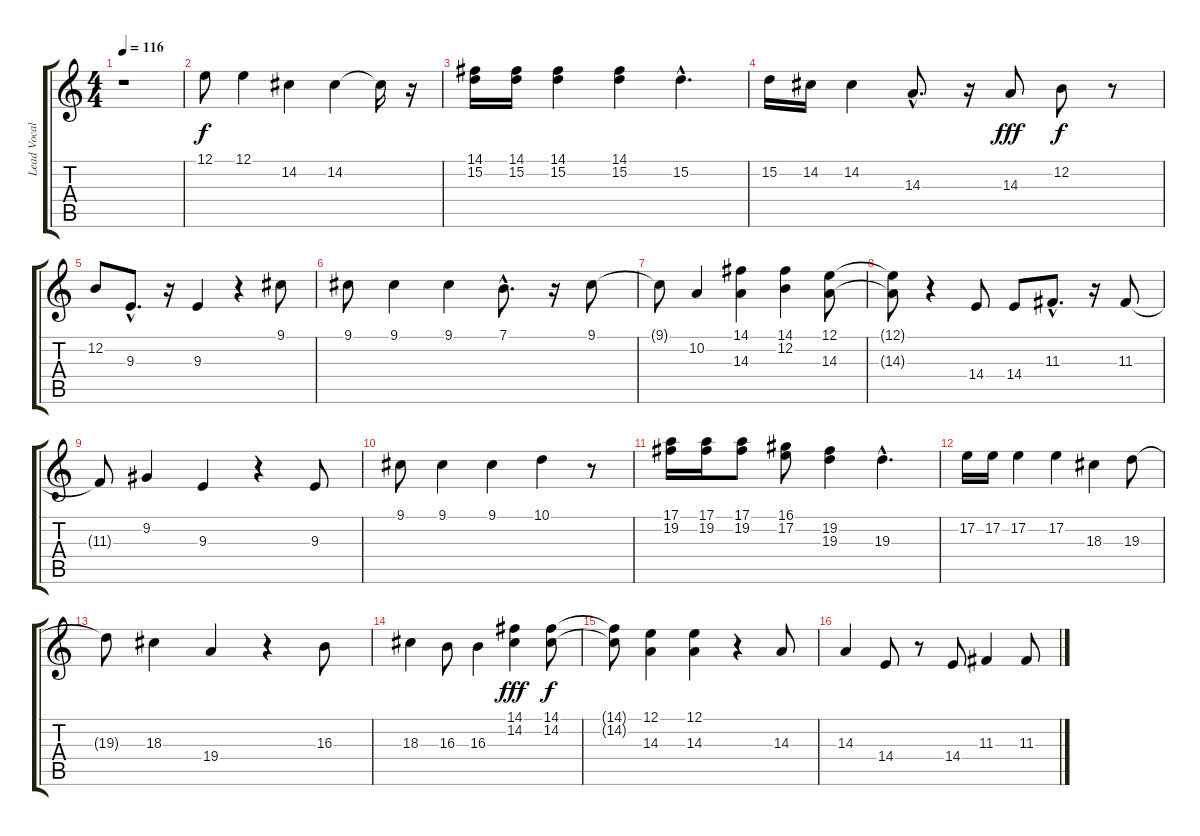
\track ("Lead Vocals" "Lead Vocal") {instrument choiraahs}
\staff {score tabs}
\tuning (E4 B3 G3 D3 A2 E2) {hide}
\ts (4 4)
\tempo 116
\clef g2
\ks c
r.1{dy f} |
12.1.8 12.1.4 14.2.4 14.2.4 14.2{t}.16 r.16 |
(14.1 15.2).16 (14.1 15.2).16 (14.1 15.2).4 (14.1 15.2).4 15.2{hac}.4{d} |
15.2.16 14.2.16 14.2.4 14.3{hac}.8{d} r.16 14.3.8{dy fff} 12.2.8{dy f} r.8 |
12.2.8 9.3{hac}.8{d} r.16 9.3.4 r.4 9.1.8 |
9.1.8 9.1.4 9.1.4 7.1{hac}.8{d} r.16 9.1.8 |
9.1{t}.8 10.2.4 (14.1 14.3).4 (14.1 12.2).4 (12.1 14.3).8 |
(12.1{t} 14.3{t}).8 r.4 14.4.8 14.4.8 11.3{hac}.8{d} r.16 11.3.8 |
11.3{t}.8 9.2.4 9.3.4 r.4 9.3.8 |
9.1.8 9.1.4 9.1.4 10.1.4 r.8 |
(17.1 19.2).16 (17.1 19.2).16 (17.1 19.2).8 (16.1 17.2).8 (19.2 19.3).4 19.3{hac}.4{d} |
17.2.16 17.2.16 17.2.4 17.2.4 18.3.4 19.3.8 |
19.3{t}.8 18.3.4 19.4.4 r.4 16.3.8 |
18.3.4 16.3.8 16.3.4 (14.1 14.2).4{dy fff} (14.1 14.2).8{dy f} |
(14.1{t} 14.2{t}).8 (12.1 14.3).4 (12.1 14.3).4 r.4 14.3.8 |
14.3.4 14.4.8 r.8 14.4.8 11.3.4 11.3.8
